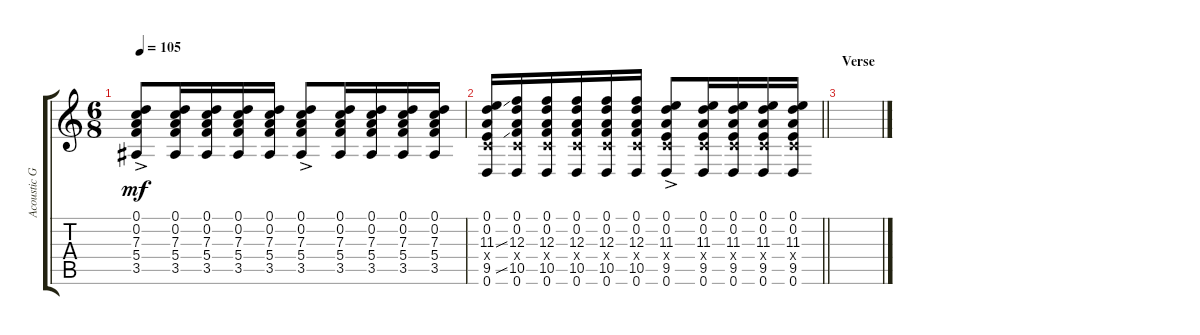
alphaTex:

\track ("Acoustic Guitar" "Acoustic G") {instrument acousticguitarsteel}
\staff {score tabs}
\tuning (D4 A3 F3 C3 G2 D2) {hide}
\ts (6 8)
\tempo 105
\clef g2
\ks c
(0.1 0.2 7.3{ac} 5.4{ac} 3.5{ac}).8{dy mf} (0.1 0.2 7.3 5.4 3.5).16 (0.1 0.2 7.3 5.4 3.5).16 (0.1 0.2 7.3 5.4 3.5).16 (0.1 0.2 7.3 5.4 3.5).16 (0.1 0.2 7.3{ac} 5.4{ac} 3.5{ac}).8 (0.1 0.2 7.3 5.4 3.5).16 (0.1 0.2 7.3 5.4 3.5).16 (0.1 0.2 7.3 5.4 3.5).16 (0.1 0.2 7.3 5.4 3.5).16 |
\barLineRight lightlight
(0.1 0.2 11.3{ss} 0.4{x} 9.5{ss} 0.6).16 (0.1 0.2 12.3 0.4{x} 10.5 0.6).16 (0.1 0.2 12.3 0.4{x} 10.5 0.6).16 (0.1 0.2 12.3 0.4{x} 10.5 0.6).16 (0.1 0.2 12.3 0.4{x} 10.5 0.6).16 (0.1 0.2 12.3 0.4{x} 10.5 0.6).16 (0.1 0.2 11.3{ac} 0.4{x} 9.5{ac} 0.6{ac}).8 (0.1 0.2 11.3 0.4{x} 9.5 0.6).16 (0.1 0.2 11.3 0.4{x} 9.5 0.6).16 (0.1 0.2 11.3 0.4{x} 9.5 0.6).16 (0.1 0.2 11.3 0.4{x} 9.5 0.6).16 |
\section ("" "Verse")
